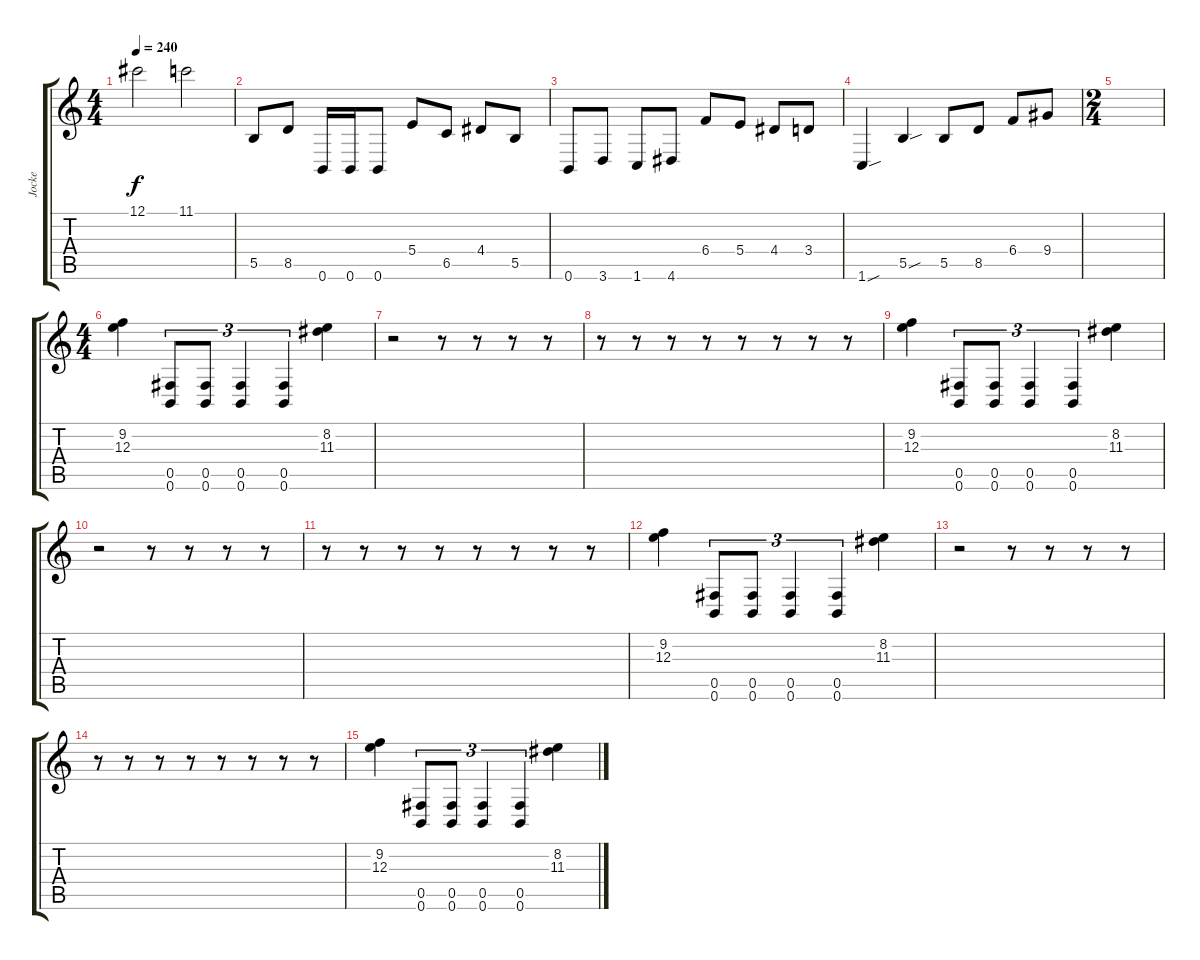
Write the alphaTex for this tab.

\track ("Jocke" "Jocke") {instrument distortionguitar}
\staff {score tabs}
\tuning (Db4 Ab3 E3 B2 Gb2 B1) {hide}
\ts (4 4)
\tempo 240
\clef g2
\ks c
12.1.2{dy f} 11.1.2 |
5.5.8 8.5.8 0.6.16 0.6.16 0.6.8 5.4.8 6.5.8 4.4.8 5.5.8 |
0.6.8 3.6.8 1.6.8 4.6.8 6.4.8 5.4.8 4.4.8 3.4.8 |
1.6{sou}.4 5.5{sou}.4 5.5.8 8.5.8 6.4.8 9.4.8 |
\ts (2 4)
|
\ts (4 4)
(9.2 12.3).4 (0.5 0.6).8{tu (3 2)} (0.5 0.6).8{tu (3 2)} (0.5 0.6).4{tu (3 2)} (0.5 0.6).4{tu (3 2)} (8.2 11.3).4 |
r.2 r.8 r.8 r.8 r.8 |
r.8 r.8 r.8 r.8 r.8 r.8 r.8 r.8 |
(9.2 12.3).4 (0.5 0.6).8{tu (3 2)} (0.5 0.6).8{tu (3 2)} (0.5 0.6).4{tu (3 2)} (0.5 0.6).4{tu (3 2)} (8.2 11.3).4 |
r.2 r.8 r.8 r.8 r.8 |
r.8 r.8 r.8 r.8 r.8 r.8 r.8 r.8 |
(9.2 12.3).4 (0.5 0.6).8{tu (3 2)} (0.5 0.6).8{tu (3 2)} (0.5 0.6).4{tu (3 2)} (0.5 0.6).4{tu (3 2)} (8.2 11.3).4 |
r.2 r.8 r.8 r.8 r.8 |
r.8 r.8 r.8 r.8 r.8 r.8 r.8 r.8 |
(9.2 12.3).4 (0.5 0.6).8{tu (3 2)} (0.5 0.6).8{tu (3 2)} (0.5 0.6).4{tu (3 2)} (0.5 0.6).4{tu (3 2)} (8.2 11.3).4
